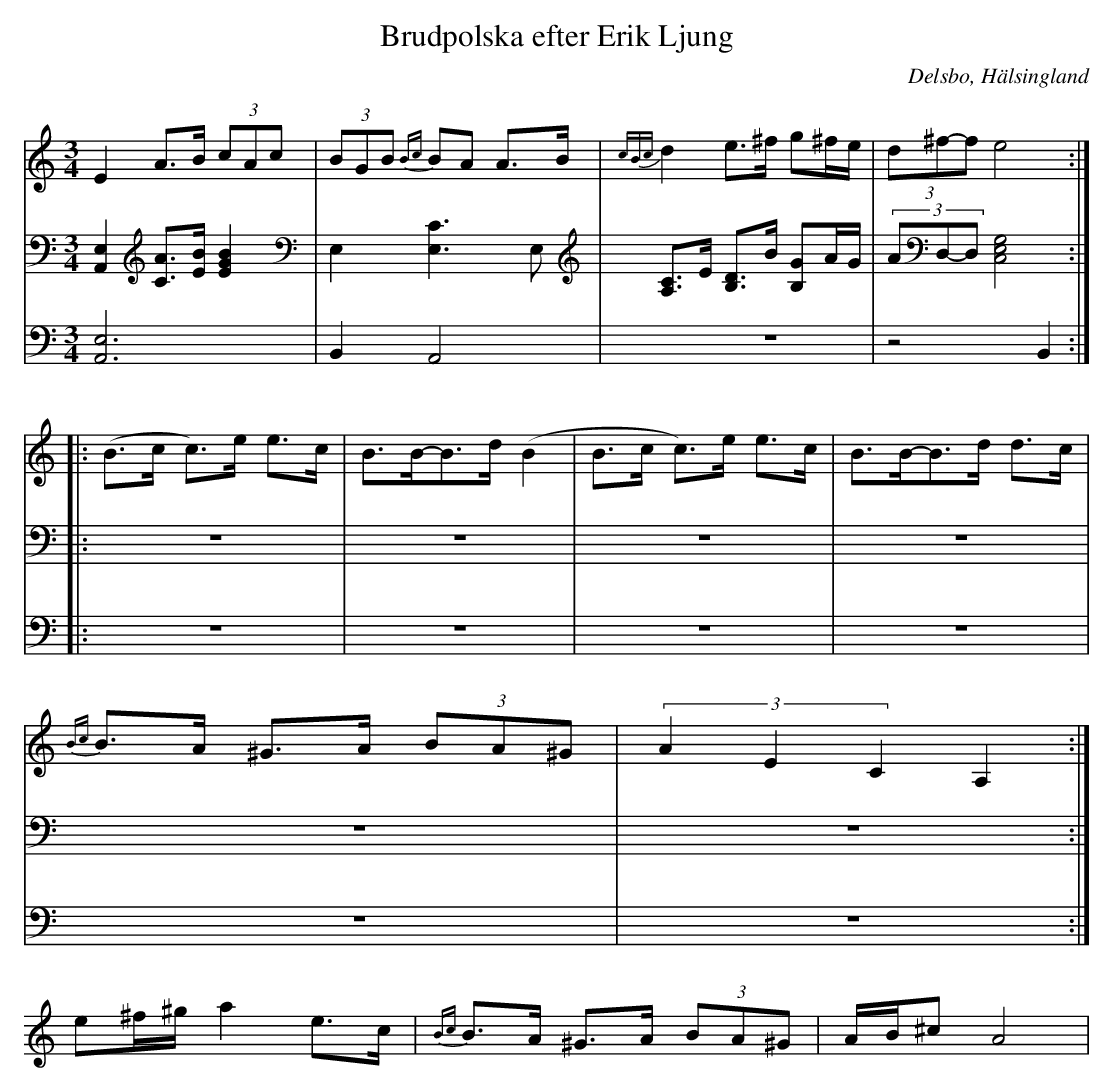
X:1
T: Brudpolska efter Erik Ljung
Q: 105
O: Delsbo, Hälsingland
M: 3/4
L: 1/8
K: Am
V:1
V:2
V:3 Merge
V:1
E2 A>B (3cAc| (3BGB {Bc}BA A>B|{cBc}d2 e>^f g^f/e/|(3d^f-f e4 :|
|:(B>c c)>e e>c|B>B-B>d (B2|B>c c)>e e>c|B>B-B>d d>c|
{Bc}B>A ^G>A (3BA^G|(3A2E2C2 A,2:|
e^f/^g/ a2 e>c|{Bc}B>A ^G>A (3BA^G|A/B/^c A4|
V:2
[A,,2E,2] [AC]>[BE] [B2E2G2]|E,2 [C3E,3]E,|[A,C]>E [B,D]>B [B,G]A/G/|(3AD,-D, [E,4G,4C,4]:|
|:z6|z6|z6|z6|
z6|z6:|
V:3
[A,,6E,6]|B,,2 A,,4|z6|z4 B,,2:|
|:z6|z6|z6|z6|
z6|z6:|
